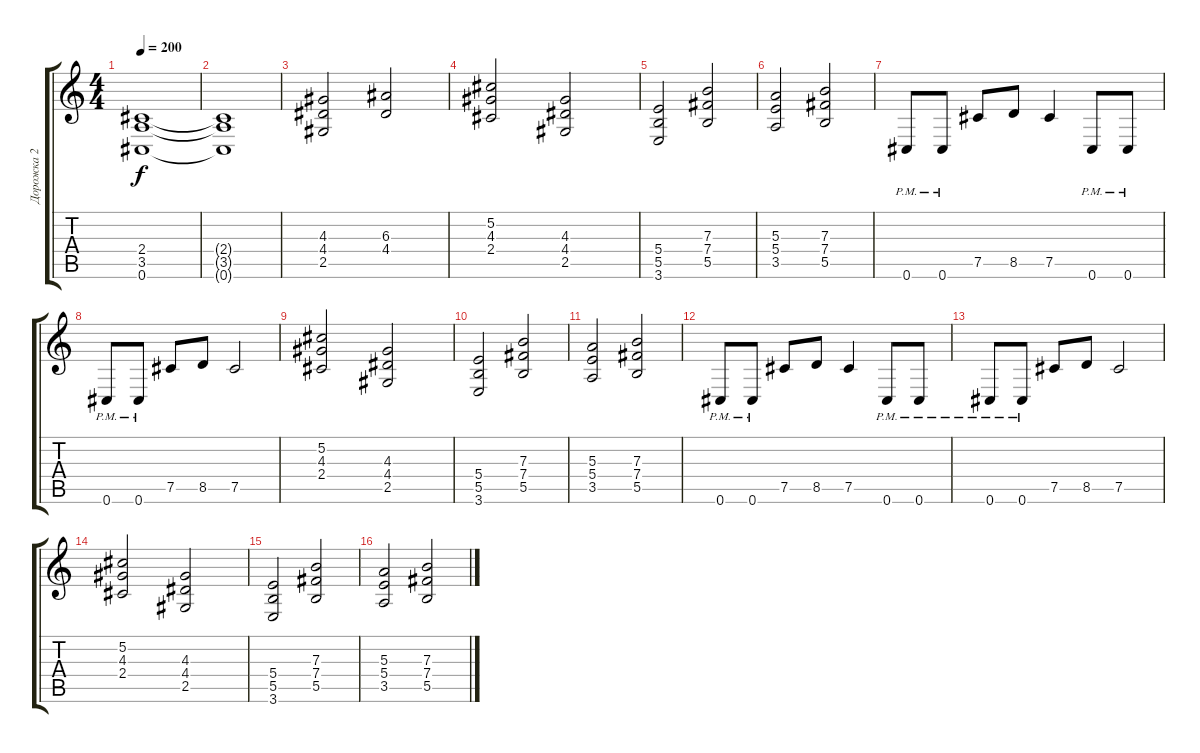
\track ("Дорожка 2" "Дорожка 2") {instrument overdrivenguitar}
\staff {score tabs}
\tuning (Db4 Ab3 E3 B2 Gb2 Db2) {hide}
\ts (4 4)
\tempo 200
\clef g2
\ks c
(2.4 3.5 0.6).1{dy f} |
(2.4{t} 3.5{t} 0.6{t}).1 |
(4.3 4.4 2.5).2 (6.3 4.4).2 |
(5.2 4.3 2.4).2 (4.3 4.4 2.5).2 |
(5.4 5.5 3.6).2 (7.3 7.4 5.5).2 |
(5.3 5.4 3.5).2 (7.3 7.4 5.5).2 |
0.6{pm}.8 0.6{pm}.8 7.5.8 8.5.8 7.5.4 0.6{pm}.8 0.6{pm}.8 |
0.6{pm}.8 0.6{pm}.8 7.5.8 8.5.8 7.5.2 |
(5.2 4.3 2.4).2 (4.3 4.4 2.5).2 |
(5.4 5.5 3.6).2 (7.3 7.4 5.5).2 |
(5.3 5.4 3.5).2 (7.3 7.4 5.5).2 |
0.6{pm}.8 0.6{pm}.8 7.5.8 8.5.8 7.5.4 0.6{pm}.8 0.6{pm}.8 |
0.6{pm}.8 0.6{pm}.8 7.5.8 8.5.8 7.5.2 |
(5.2 4.3 2.4).2 (4.3 4.4 2.5).2 |
(5.4 5.5 3.6).2 (7.3 7.4 5.5).2 |
(5.3 5.4 3.5).2 (7.3 7.4 5.5).2
